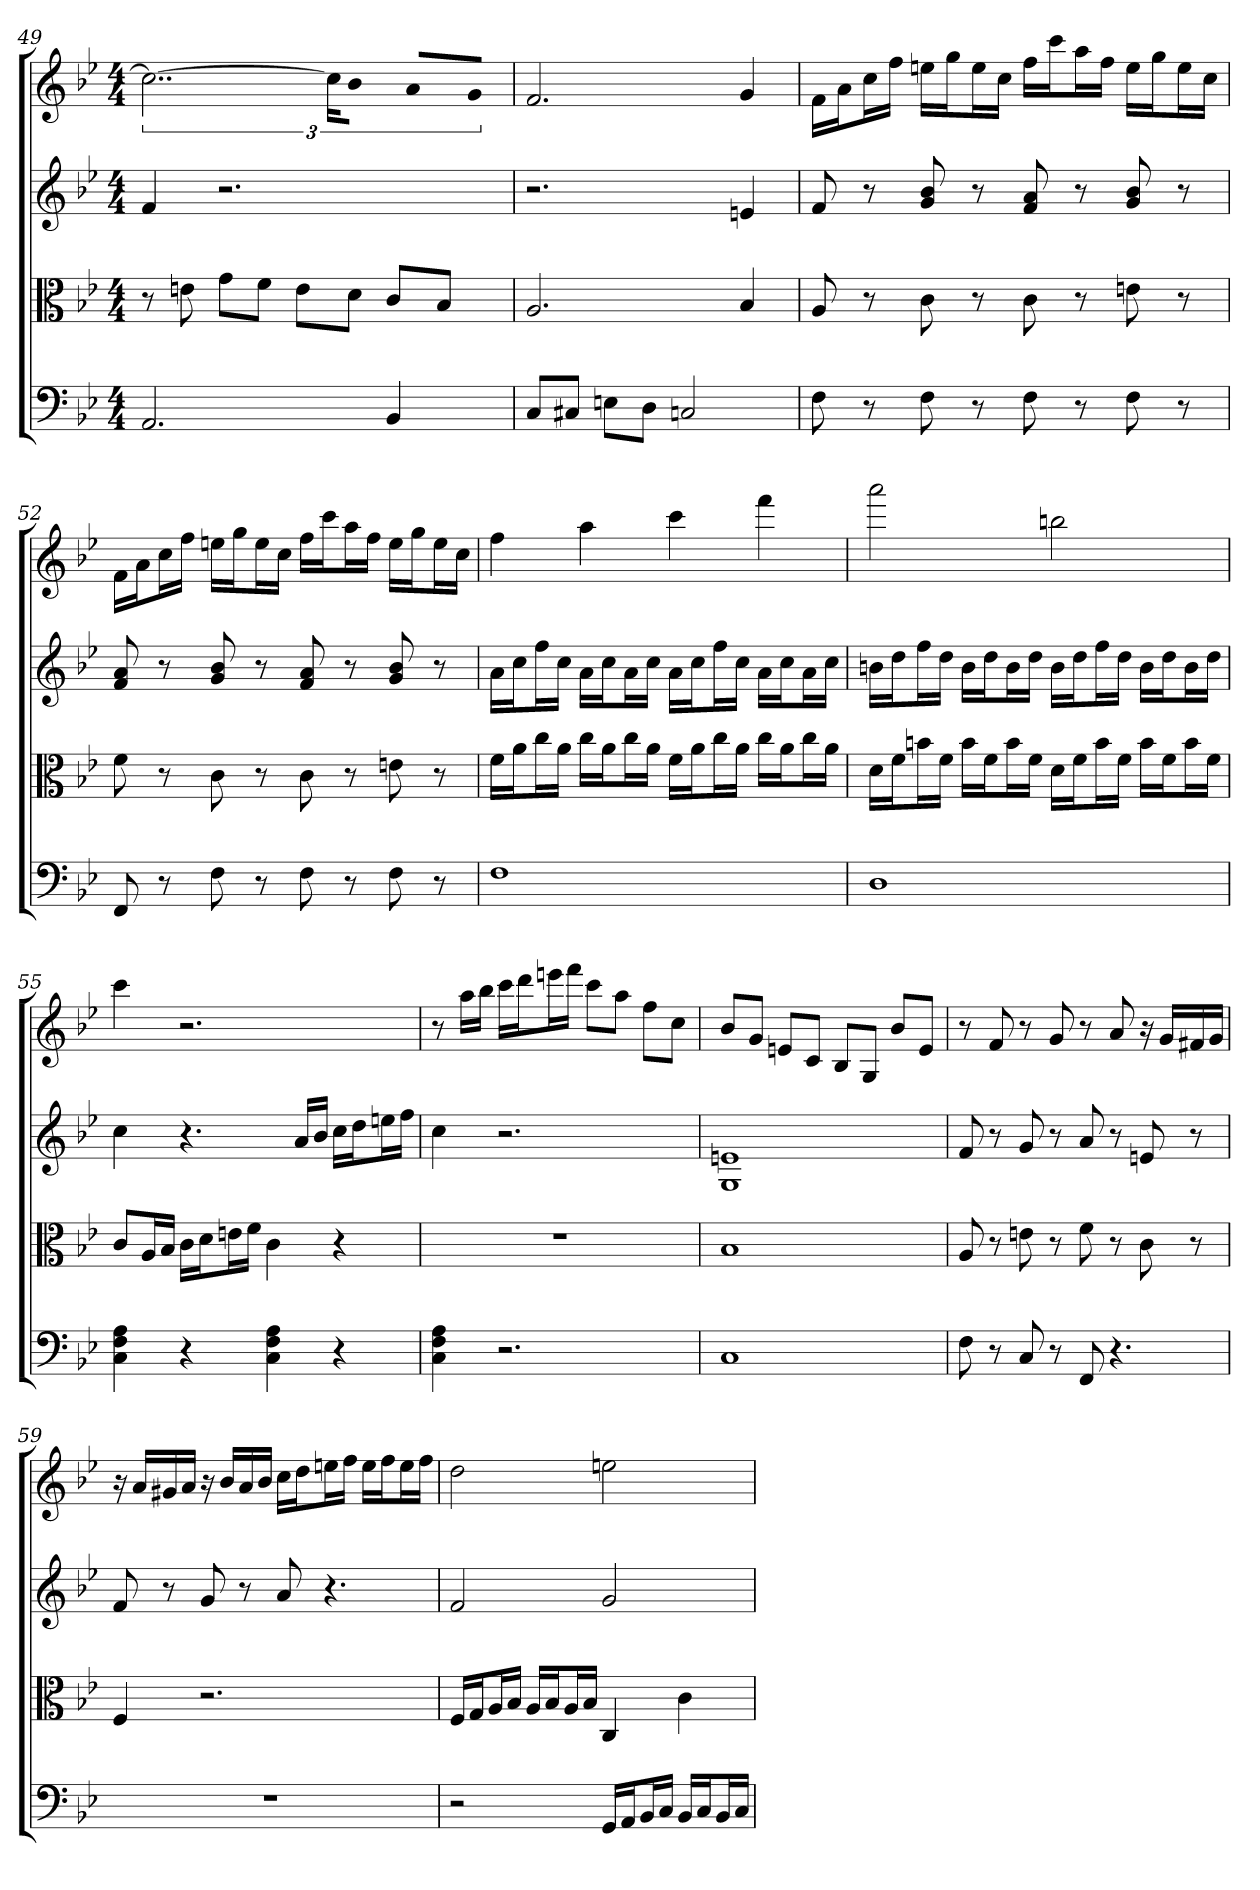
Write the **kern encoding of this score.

**kern	**kern	**kern	**kern
*part4	*part3	*part2	*part1
*staff4	*staff3	*staff2	*staff1
*clefF4	*clefC3	*	*
*k[b-e-]	*k[b-e-]	*k[b-e-]	*k[b-e-]
*B-:	*B-:	*B-:	*B-:
*M4/4	*M4/4	*M4/4	*M4/4
=49	=49	=49	=49
2.AA	8r	4f	3..cc_
.	8en	.	.
.	8g\L	2.r	.
.	8f\J	.	.
.	8e\L	.	.
.	.	.	24ccKL]
.	8d\J	.	8b-J
4BB-	8c/L	.	8aL
.	8B-/J	.	8gJ
=50	=50	=50	=50
8C/L	2.A	2.r	2.f
8C#X/J	.	.	.
8En\L	.	.	.
8D\J	.	.	.
2Cn	.	.	.
.	4B-	4en	4g
=51	=51	=51	=51
8F	8A	8f	16fLL
.	.	.	16aJ
8r	8r	8r	16ccL
.	.	.	16ffJJ
8F	8c	8g 8b-	16eenLL
.	.	.	16ggJ
8r	8r	8r	16eeL
.	.	.	16ccJJ
8F	8c	8f 8a	16ffLL
.	.	.	16cccJ
8r	8r	8r	16aaL
.	.	.	16ffJJ
8F	8en	8g 8b-	16eeLL
.	.	.	16ggJ
8r	8r	8r	16eeL
.	.	.	16ccJJ
=52	=52	=52	=52
8FF	8f	8f 8a	16fLL
.	.	.	16aJ
8r	8r	8r	16ccL
.	.	.	16ffJJ
8F	8c	8g 8b-	16eenLL
.	.	.	16ggJ
8r	8r	8r	16eeL
.	.	.	16ccJJ
8F	8c	8f 8a	16ffLL
.	.	.	16cccJ
8r	8r	8r	16aaL
.	.	.	16ffJJ
8F	8en	8g 8b-	16eeLL
.	.	.	16ggJ
8r	8r	8r	16eeL
.	.	.	16ccJJ
=53	=53	=53	=53
1F	16f\LL	16aLL	4ff
.	16a\J	16ccJ	.
.	16cc\L	16ffL	.
.	16a\JJ	16ccJJ	.
.	16cc\LL	16aLL	4aa
.	16a\J	16ccJ	.
.	16cc\L	16aL	.
.	16a\JJ	16ccJJ	.
.	16f\LL	16aLL	4ccc
.	16a\J	16ccJ	.
.	16cc\L	16ffL	.
.	16a\JJ	16ccJJ	.
.	16cc\LL	16aLL	4fff
.	16a\J	16ccJ	.
.	16cc\L	16aL	.
.	16a\JJ	16ccJJ	.
=54	=54	=54	=54
1D	16d\LL	16bnLL	2aaa
.	16f\J	16ddJ	.
.	16bn\L	16ffL	.
.	16f\JJ	16ddJJ	.
.	16b\LL	16bLL	.
.	16f\J	16ddJ	.
.	16b\L	16bL	.
.	16f\JJ	16ddJJ	.
.	16d\LL	16bLL	2bbn
.	16f\J	16ddJ	.
.	16b\L	16ffL	.
.	16f\JJ	16ddJJ	.
.	16b\LL	16bLL	.
.	16f\J	16ddJ	.
.	16b\L	16bL	.
.	16f\JJ	16ddJJ	.
=55	=55	=55	=55
4C 4F 4A	8c/L	4cc	4ccc
.	16A/L	.	.
.	16B-/JJ	.	.
4r	16c\LL	4.r	2.r
.	16d\J	.	.
.	16en\L	.	.
.	16f\JJ	.	.
4C 4F 4A	4c	.	.
.	.	16aLL	.
.	.	16b-JJ	.
4r	4r	16ccLL	.
.	.	16ddJ	.
.	.	16eenL	.
.	.	16ffJJ	.
=56	=56	=56	=56
4C 4F 4A	1r	4cc	8r
.	.	.	16aaLL
.	.	.	16bb-JJ
2.r	.	2.r	16cccLL
.	.	.	16dddJ
.	.	.	16eeenL
.	.	.	16fffJJ
.	.	.	8cccL
.	.	.	8aaJ
.	.	.	8ffL
.	.	.	8ccJ
=57	=57	=57	=57
1C	1B-	1G 1en	8b-L
.	.	.	8gJ
.	.	.	8enL
.	.	.	8cJ
.	.	.	8B-L
.	.	.	8GJ
.	.	.	8b-L
.	.	.	8eJ
=58	=58	=58	=58
8F	8A	8f	8r
8r	8r	8r	8f
8C	8en	8g	8r
8r	8r	8r	8g
8FF	8f	8a	8r
4.r	8r	8r	8a
.	8c	8en	16r
.	.	.	16gLL
.	8r	8r	16f#X
.	.	.	16gJJ
=59	=59	=59	=59
1r	4F	8f	16r
.	.	.	16aLL
.	.	8r	16g#X
.	.	.	16aJJ
.	2.r	8g	16r
.	.	.	16b-LL
.	.	8r	16a
.	.	.	16b-JJ
.	.	8a	16ccLL
.	.	.	16ddJ
.	.	4.r	16eenL
.	.	.	16ffJJ
.	.	.	16eeLL
.	.	.	16ffJ
.	.	.	16eeL
.	.	.	16ffJJ
=60	=60	=60	=60
2r	16F/LL	2f	2dd
.	16G/J	.	.
.	16A/L	.	.
.	16B-/JJ	.	.
.	16A/LL	.	.
.	16B-/J	.	.
.	16A/L	.	.
.	16B-/JJ	.	.
16GG/LL	4C	2g	2een
16AA/J	.	.	.
16BB-/L	.	.	.
16C/JJ	.	.	.
16BB-/LL	4c	.	.
16C/J	.	.	.
16BB-/L	.	.	.
16C/JJ	.	.	.
=	=	=	=
*-	*-	*-	*-
